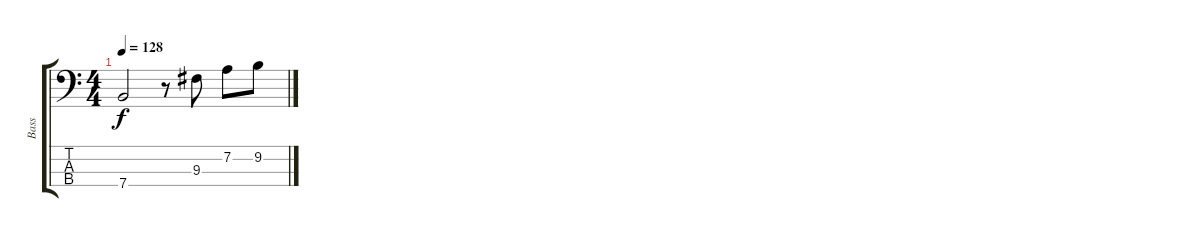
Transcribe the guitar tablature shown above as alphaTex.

\track ("Bass" "Bass") {instrument electricbassfinger}
\staff {score tabs}
\tuning (G2 D2 A1 E1) {hide}
\ts (4 4)
\tempo 128
\clef f4
\ks c
7.4.2{dy f} r.8 9.3.8 7.2.8 9.2.8
